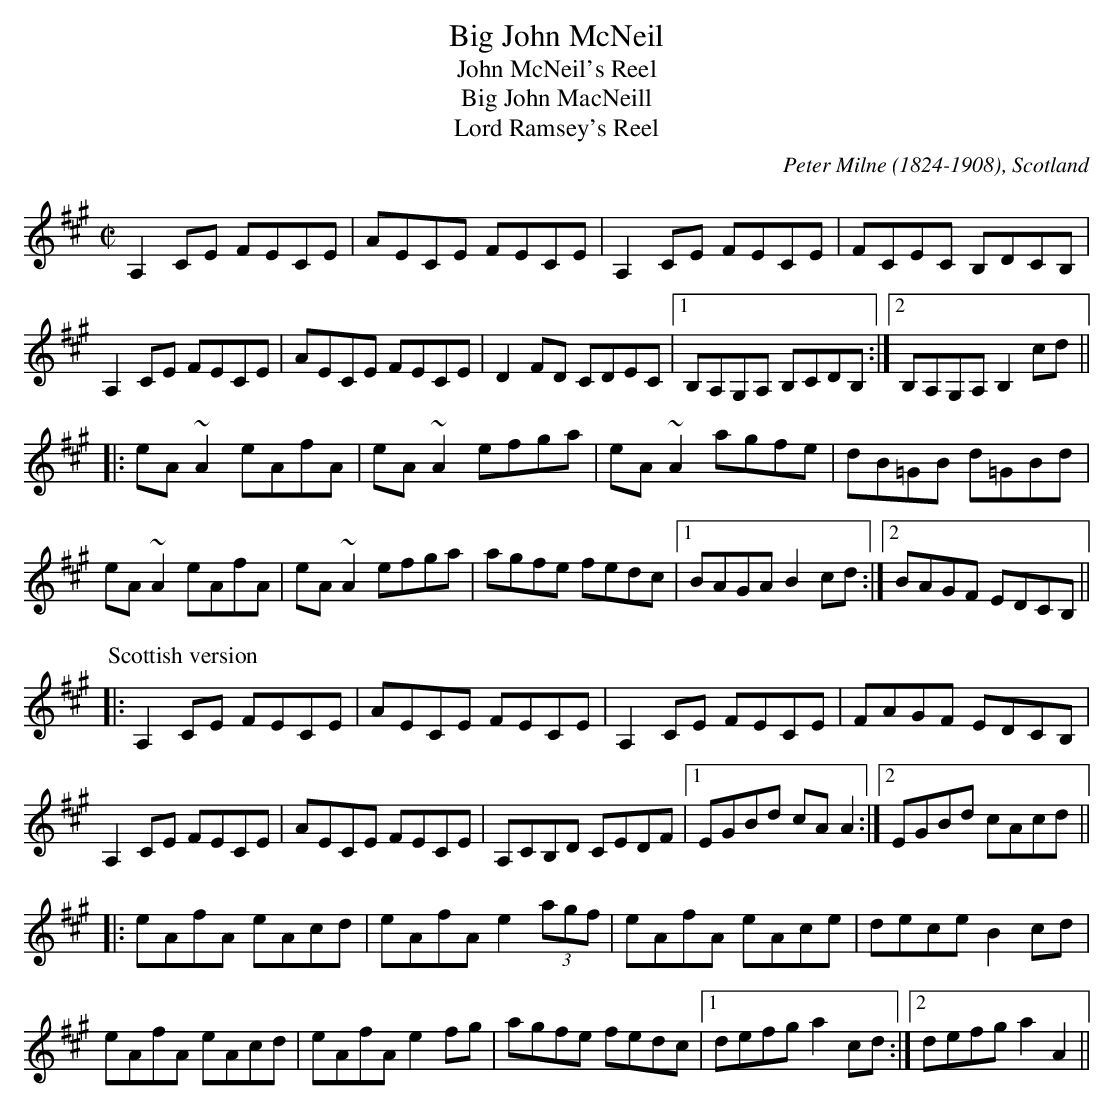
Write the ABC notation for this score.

X:1
T:Big John McNeil
T:John McNeil's Reel
T:Big John MacNeill
T:Lord Ramsey's Reel
C:Peter Milne (1824-1908), Scotland
M:C|
K:A
A,2CE FECE | AECE FECE | A,2CE FECE | FCEC B,DCB, |
A,2CE FECE | AECE FECE | D2FD CDEC |1 B,A,G,A, B,CDB, :|2 B,A,G,A, B,2cd ||
|: eA~A2 eAfA | eA~A2 efga | eA~A2 agfe | dB=GB d=GBd |
eA~A2 eAfA | eA~A2 efga | agfe fedc |1 BAGA B2cd :|2 BAGF EDCB, ||
P:Scottish version
|: A,2CE FECE | AECE FECE | A,2CE FECE | FAGF EDCB, |
A,2CE FECE | AECE FECE | A,CB,D CEDF |1 EGBd cAA2 :|2 EGBd cAcd ||
|: eAfA eAcd | eAfA e2 (3agf | eAfA eAce | dece B2cd |
eAfA eAcd | eAfA e2fg | agfe fedc |1 defg a2cd :|2 defg a2A2 ||
